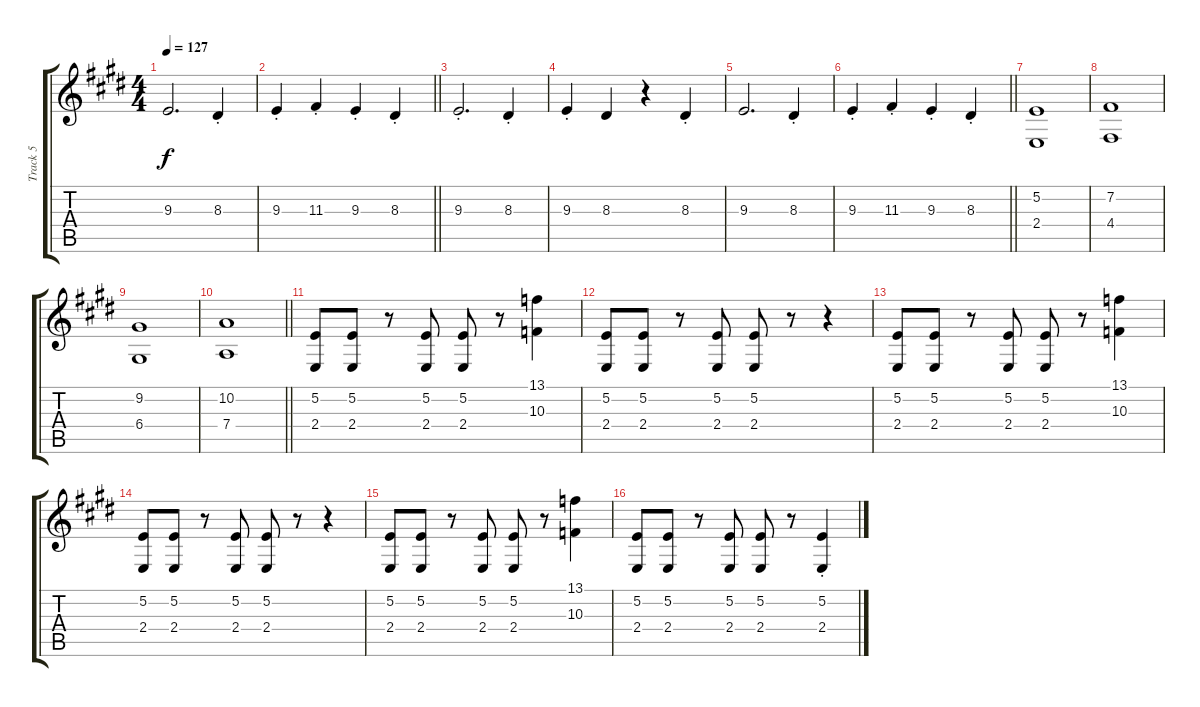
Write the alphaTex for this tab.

\track ("Track 5" "Track 5") {instrument pad8sweep}
\staff {score tabs}
\tuning (E4 B3 G3 D3 A2 E2) {hide}
\ts (4 4)
\tempo 127
\clef g2
\ks e
9.3.2{d dy f} 8.3{st}.4 |
\barLineRight lightlight
9.3{st}.4 11.3{st}.4 9.3{st}.4 8.3{st}.4 |
9.3{st}.2{d} 8.3{st}.4 |
9.3{st}.4 8.3.4 r.4 8.3{st}.4 |
9.3.2{d} 8.3{st}.4 |
\barLineRight lightlight
9.3{st}.4 11.3{st}.4 9.3{st}.4 8.3{st}.4 |
(5.2 2.4).1 |
(7.2 4.4).1 |
(9.2 6.4).1 |
\barLineRight lightlight
(10.2 7.4).1 |
(5.2 2.4).8 (5.2 2.4).8 r.8 (5.2 2.4).8 (5.2 2.4).8 r.8 (13.1 10.3).4 |
(5.2 2.4).8 (5.2 2.4).8 r.8 (5.2 2.4).8 (5.2 2.4).8 r.8 r.4 |
(5.2 2.4).8 (5.2 2.4).8 r.8 (5.2 2.4).8 (5.2 2.4).8 r.8 (13.1 10.3).4 |
(5.2 2.4).8 (5.2 2.4).8 r.8 (5.2 2.4).8 (5.2 2.4).8 r.8 r.4 |
(5.2 2.4).8 (5.2 2.4).8 r.8 (5.2 2.4).8 (5.2 2.4).8 r.8 (13.1 10.3).4 |
(5.2 2.4).8 (5.2 2.4).8 r.8 (5.2 2.4).8 (5.2 2.4).8 r.8 (5.2{st} 2.4{st}).4
